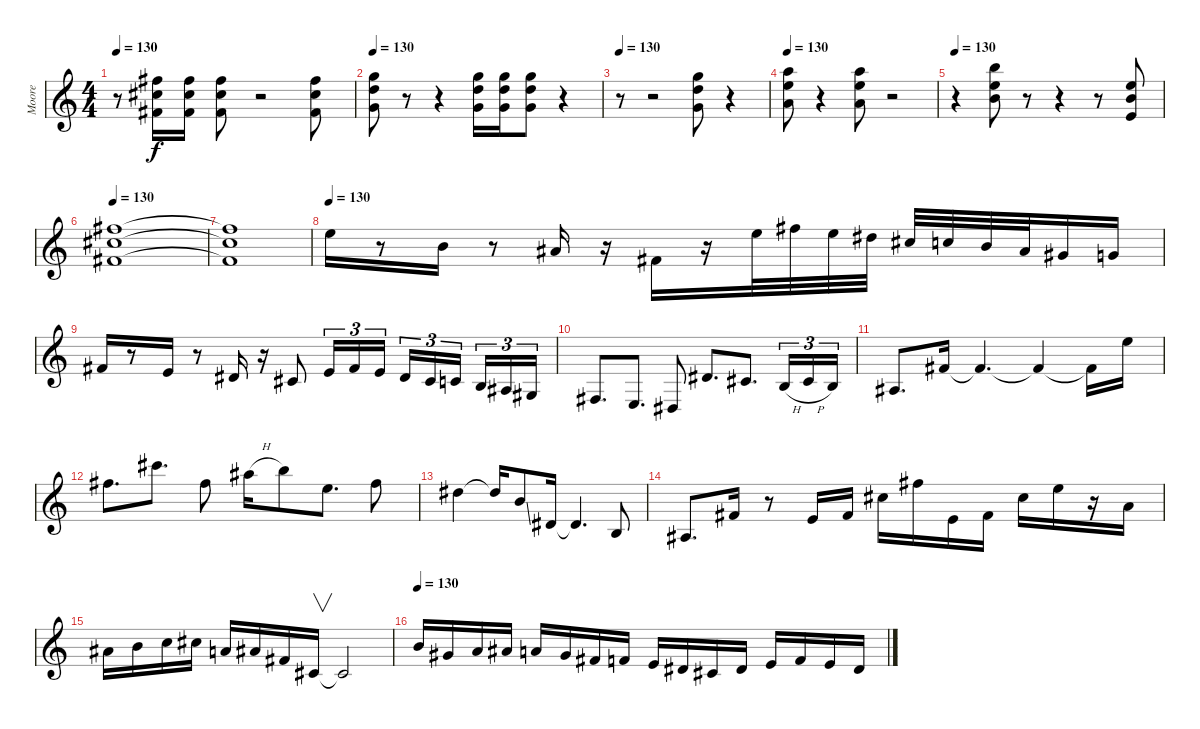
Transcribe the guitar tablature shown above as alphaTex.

\track ("Moore" "Moore") {instrument rockorgan}
\staff {score}
\tuning (E4 B3 G3 D3 A2 E2) {hide}
\ts (4 4)
\tempo 130
\clef g2
\ks c
r.8{dy f volume 8 instrument synthstrings2} (14.1 14.2 11.3).16 (14.1 14.2 11.3).16 (14.1 14.2 11.3).8 r.2 (14.1 14.2 11.3).8 |
\tempo 130
(15.1 15.2 12.3).8{volume 8 instrument synthstrings2} r.8 r.4 (15.1 15.2 12.3).16 (15.1 15.2 12.3).16 (15.1 15.2 12.3).8 r.4 |
\tempo 130
r.8{volume 8 instrument synthstrings2} r.2 (15.1 15.2 12.3).8 r.4 |
\tempo 130
(17.1 17.2 14.3).8{volume 8 instrument synthstrings2} r.4 (17.1 17.2 14.3).8 r.2 |
\tempo 130
r.4{volume 8 instrument synthstrings2} (19.1 17.2 16.3).8 r.8 r.4 r.8 (12.1 12.2 9.3).8 |
\tempo 130
(14.1 14.2 11.3).1{volume 8 instrument synthstrings2} |
(14.1{t} 14.2{t} 11.3{t}).1 |
\tempo 130
12.1.16{instrument lead1square} r.8 12.2.16 r.8 11.2.16 r.16 11.3.16 r.16 12.1.32 14.1.32 12.1.32 11.1.32 14.2.32 13.2.32 12.2.32 11.2.32 13.3.16 12.3.16 |
11.3.16 r.8 9.3.16 r.8 8.3.16 r.16 11.4.8 9.3.16{tu (3 2)} 11.3.16{tu (3 2)} 9.3.16{tu (3 2)} 8.3.16{tu (3 2)} 11.4.16{tu (3 2)} 10.4.16{tu (3 2) beam splitsecondary} 9.4.16{tu (3 2)} 8.4.16{tu (3 2)} 11.5.16{tu (3 2)} |
9.5.8{d} 7.5.8{d} 6.5.8 13.4.8{d} 11.4.8{d} 9.4{h}.16{tu (3 2)} 11.4{h}.16{tu (3 2)} 9.4.16{tu (3 2)} |
8.4.8{d} 11.3.16 11.3{t}.4{d} 11.3{t}.4 11.3{t}.16 21.3.16 |
19.2.8{d} 21.1.8{d} 19.2.8 18.1{h}.16 19.1.8 17.2.8{d} 14.1.8 |
16.2.4 16.2{t}.16 16.3{ss}.8 8.3.16 8.3{t}.4{d} 9.4.8 |
8.4.8{d} 11.3.16 r.8 9.3.16 11.3.16 9.1.16 14.1.16 9.3.16 11.3.16 9.1.16 12.1.16 r.16 10.2.16 |
11.2.16 12.2.16 13.2.16 9.1.16 10.2.16 11.2.16 11.3.16 11.4.16{v} 11.4{t}.2 |
\tempo 130
12.2.16{instrument lead1square} 9.2.16 10.2.16 11.2.16 10.2.16 9.2.16 11.3.16 10.3.16 9.3.16 8.3.16 11.4.16 8.3.16 9.3.16 10.3.16 9.3.16 8.3.16
